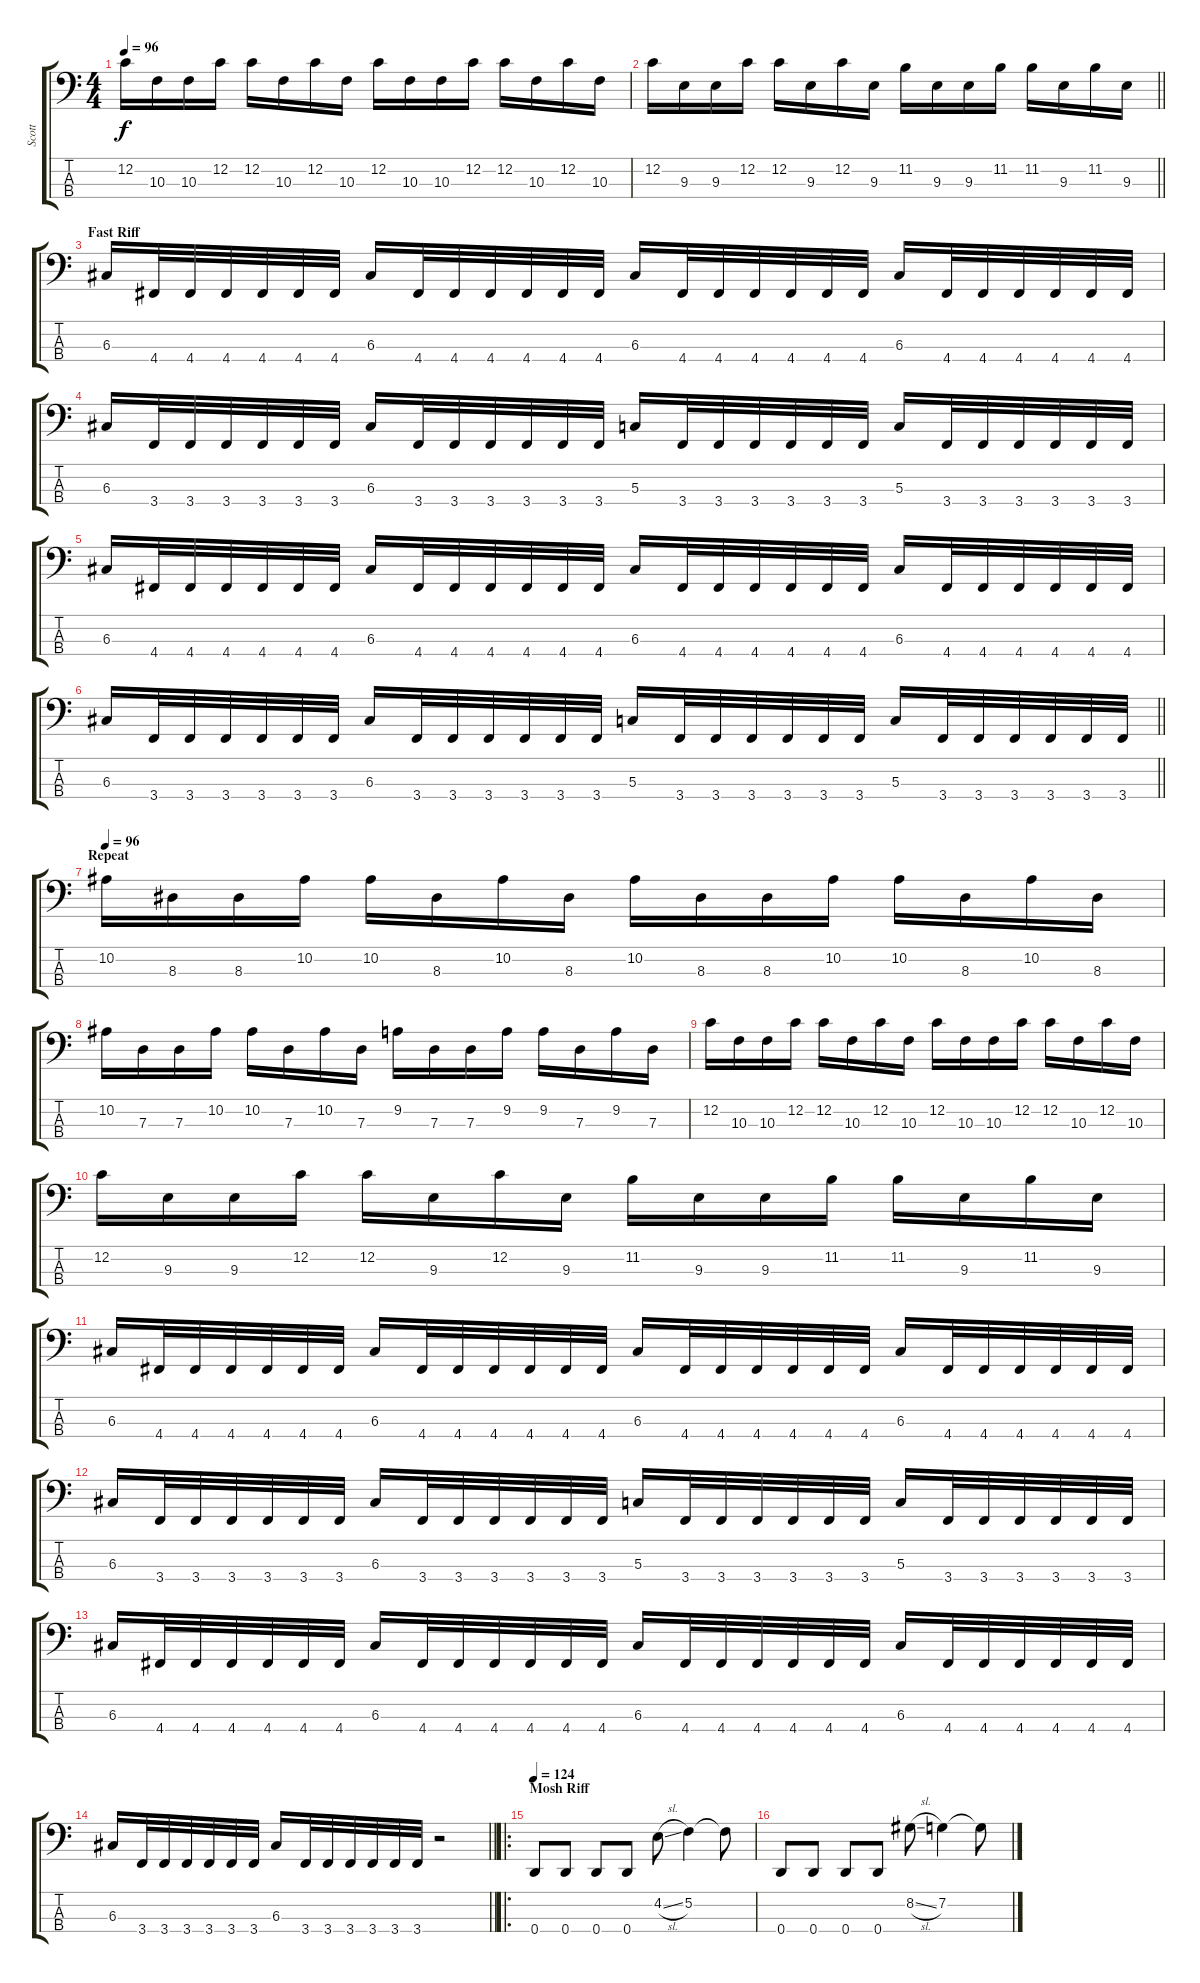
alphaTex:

\track ("Scott" "Scott") {instrument electricbasspick}
\staff {score tabs}
\tuning (F2 C2 G1 D1) {hide}
\ts (4 4)
\tempo 96
\clef f4
\ks c
12.2.16{dy f} 10.3.16 10.3.16 12.2.16 12.2.16 10.3.16 12.2.16 10.3.16 12.2.16 10.3.16 10.3.16 12.2.16 12.2.16 10.3.16 12.2.16 10.3.16 |
\barLineRight lightlight
12.2.16 9.3.16 9.3.16 12.2.16 12.2.16 9.3.16 12.2.16 9.3.16 11.2.16 9.3.16 9.3.16 11.2.16 11.2.16 9.3.16 11.2.16 9.3.16 |
\section ("" "Fast Riff")
6.3.16 4.4.32 4.4.32 4.4.32 4.4.32 4.4.32 4.4.32 6.3.16 4.4.32 4.4.32 4.4.32 4.4.32 4.4.32 4.4.32 6.3.16 4.4.32 4.4.32 4.4.32 4.4.32 4.4.32 4.4.32 6.3.16 4.4.32 4.4.32 4.4.32 4.4.32 4.4.32 4.4.32 |
6.3.16 3.4.32 3.4.32 3.4.32 3.4.32 3.4.32 3.4.32 6.3.16 3.4.32 3.4.32 3.4.32 3.4.32 3.4.32 3.4.32 5.3.16 3.4.32 3.4.32 3.4.32 3.4.32 3.4.32 3.4.32 5.3.16 3.4.32 3.4.32 3.4.32 3.4.32 3.4.32 3.4.32 |
6.3.16 4.4.32 4.4.32 4.4.32 4.4.32 4.4.32 4.4.32 6.3.16 4.4.32 4.4.32 4.4.32 4.4.32 4.4.32 4.4.32 6.3.16 4.4.32 4.4.32 4.4.32 4.4.32 4.4.32 4.4.32 6.3.16 4.4.32 4.4.32 4.4.32 4.4.32 4.4.32 4.4.32 |
\barLineRight lightlight
6.3.16 3.4.32 3.4.32 3.4.32 3.4.32 3.4.32 3.4.32 6.3.16 3.4.32 3.4.32 3.4.32 3.4.32 3.4.32 3.4.32 5.3.16 3.4.32 3.4.32 3.4.32 3.4.32 3.4.32 3.4.32 5.3.16 3.4.32 3.4.32 3.4.32 3.4.32 3.4.32 3.4.32 |
\section ("" "Repeat")
\tempo 96
10.2.16 8.3.16 8.3.16 10.2.16 10.2.16 8.3.16 10.2.16 8.3.16 10.2.16 8.3.16 8.3.16 10.2.16 10.2.16 8.3.16 10.2.16 8.3.16 |
10.2.16 7.3.16 7.3.16 10.2.16 10.2.16 7.3.16 10.2.16 7.3.16 9.2.16 7.3.16 7.3.16 9.2.16 9.2.16 7.3.16 9.2.16 7.3.16 |
12.2.16 10.3.16 10.3.16 12.2.16 12.2.16 10.3.16 12.2.16 10.3.16 12.2.16 10.3.16 10.3.16 12.2.16 12.2.16 10.3.16 12.2.16 10.3.16 |
12.2.16 9.3.16 9.3.16 12.2.16 12.2.16 9.3.16 12.2.16 9.3.16 11.2.16 9.3.16 9.3.16 11.2.16 11.2.16 9.3.16 11.2.16 9.3.16 |
6.3.16 4.4.32 4.4.32 4.4.32 4.4.32 4.4.32 4.4.32 6.3.16 4.4.32 4.4.32 4.4.32 4.4.32 4.4.32 4.4.32 6.3.16 4.4.32 4.4.32 4.4.32 4.4.32 4.4.32 4.4.32 6.3.16 4.4.32 4.4.32 4.4.32 4.4.32 4.4.32 4.4.32 |
6.3.16 3.4.32 3.4.32 3.4.32 3.4.32 3.4.32 3.4.32 6.3.16 3.4.32 3.4.32 3.4.32 3.4.32 3.4.32 3.4.32 5.3.16 3.4.32 3.4.32 3.4.32 3.4.32 3.4.32 3.4.32 5.3.16 3.4.32 3.4.32 3.4.32 3.4.32 3.4.32 3.4.32 |
6.3.16 4.4.32 4.4.32 4.4.32 4.4.32 4.4.32 4.4.32 6.3.16 4.4.32 4.4.32 4.4.32 4.4.32 4.4.32 4.4.32 6.3.16 4.4.32 4.4.32 4.4.32 4.4.32 4.4.32 4.4.32 6.3.16 4.4.32 4.4.32 4.4.32 4.4.32 4.4.32 4.4.32 |
\barLineRight lightlight
6.3.16 3.4.32 3.4.32 3.4.32 3.4.32 3.4.32 3.4.32 6.3.16 3.4.32 3.4.32 3.4.32 3.4.32 3.4.32 3.4.32 r.2 |
\ro
\section ("" "Mosh Riff")
\tempo 124
0.4.8 0.4.8 0.4.8 0.4.8 4.2{sl}.8 5.2.4 5.2{t}.8 |
0.4.8 0.4.8 0.4.8 0.4.8 8.2{sl}.8 7.2.4 7.2{t}.8
